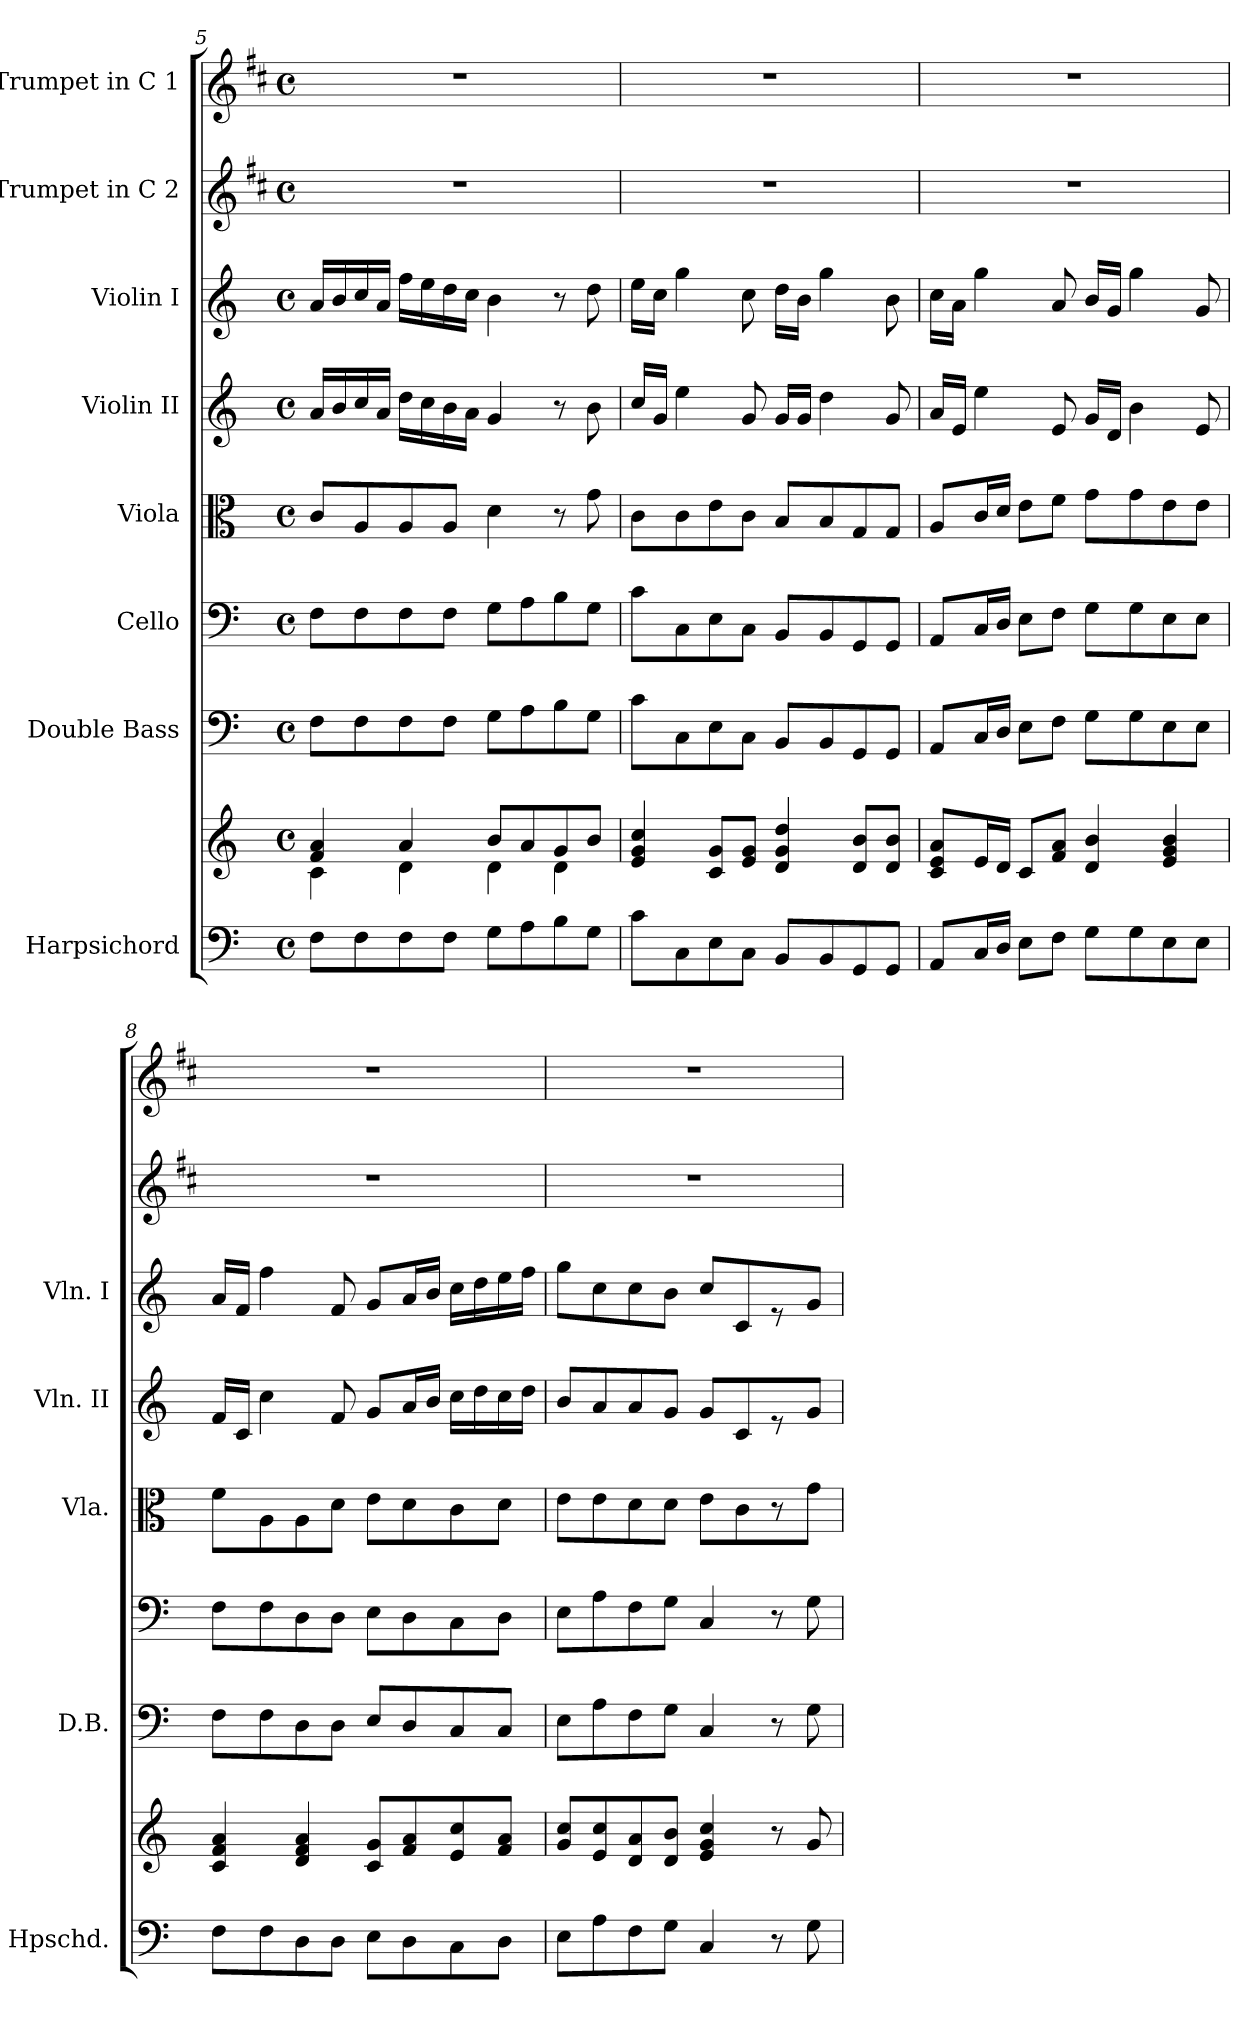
**kern	**kern	**kern	**kern	**kern	**kern	**kern	**kern	**kern
*part8	*part8	*part7	*part6	*part5	*part4	*part3	*part2	*part1
*staff9	*staff8	*staff7	*staff6	*staff5	*staff4	*staff3	*staff2	*staff1
*I"Harpsichord	*	*I"Double Bass	*I"Cello	*I"Viola	*I"Violin II	*I"Violin I	*I"Trumpet in C 2	*I"Trumpet in C 1
*I'Hpschd.	*	*I'D.B.	*	*I'Vla.	*I'Vln. II	*I'Vln. I	*	*
*clefF4	*clefG2	*clefF4	*clefF4	*clefC3	*clefG2	*clefG2	*clefG2	*clefG2
*	*	*ITrd7c12	*	*	*	*	*ITrd1c2	*ITrd1c2
*k[]	*k[]	*k[]	*k[]	*k[]	*k[]	*k[]	*k[]	*k[]
*M4/4	*M4/4	*M4/4	*M4/4	*M4/4	*M4/4	*M4/4	*M4/4	*M4/4
*met(c)	*met(c)	*met(c)	*met(c)	*met(c)	*met(c)	*met(c)	*met(c)	*met(c)
=5	=5	=5	=5	=5	=5	=5	=5	=5
*	*^	*	*	*	*	*	*	*
8F\L	4f/ 4a/	4c\	8FF\L	8F\L	8c/L	16a/LL	16a/LL	1r	1r
.	.	.	.	.	.	16b/	16b/	.	.
8F\	.	.	8FF\	8F\	8A/	16cc/	16cc/	.	.
.	.	.	.	.	.	16a/JJ	16a/JJ	.	.
8F\	4a/	4d\	8FF\	8F\	8A/	16dd\LL	16ff\LL	.	.
.	.	.	.	.	.	16cc\	16ee\	.	.
8F\J	.	.	8FF\J	8F\J	8A/J	16b\	16dd\	.	.
.	.	.	.	.	.	16a\JJ	16cc\JJ	.	.
8G\L	8b/L	4d\	8GG\L	8G\L	4d\	4g/	4b\	.	.
8A\	8a/	.	8AA\	8A\	.	.	.	.	.
8B\	8g/	4d\	8BB\	8B\	8r	8r	8r	.	.
8G\J	8b/J	.	8GG\J	8G\J	8g\	8b\	8dd\	.	.
*	*v	*v	*	*	*	*	*	*	*
=6	=6	=6	=6	=6	=6	=6	=6	=6
8c\L	4e/ 4g/ 4cc/	8C\L	8c\L	8c\L	16cc/LL	16ee\LL	1r	1r
.	.	.	.	.	16g/JJ	16cc\JJ	.	.
8C\	.	8CC\	8C\	8c\	4ee\	4gg\	.	.
8E\	8c/ 8g/L	8EE\	8E\	8e\	.	.	.	.
8C\J	8e/ 8g/J	8CC\J	8C\J	8c\J	8g/	8cc\	.	.
8BB/L	4d/ 4g/ 4dd/	8BBB/L	8BB/L	8B/L	16g/LL	16dd\LL	.	.
.	.	.	.	.	16g/JJ	16b\JJ	.	.
8BB/	.	8BBB/	8BB/	8B/	4dd\	4gg\	.	.
8GG/	8d/ 8b/L	8GGG/	8GG/	8G/	.	.	.	.
8GG/J	8d/ 8b/J	8GGG/J	8GG/J	8G/J	8g/	8b\	.	.
!!LO:PB:g=z
=7	=7	=7	=7	=7	=7	=7	=7	=7
8AA/L	8c/ 8e/ 8a/L	8AAA/L	8AA/L	8A/L	16a/LL	16cc\LL	1r	1r
.	.	.	.	.	16e/JJ	16a\JJ	.	.
16C/L	16e/L	16CC/L	16C/L	16c/L	4ee\	4gg\	.	.
16D/JJ	16d/JJ	16DD/JJ	16D/JJ	16d/JJ	.	.	.	.
8E\L	8c/L	8EE\L	8E\L	8e\L	.	.	.	.
8F\J	8f/ 8a/J	8FF\J	8F\J	8f\J	8e/	8a/	.	.
8G\L	4d/ 4b/	8GG\L	8G\L	8g\L	16g/LL	16b/LL	.	.
.	.	.	.	.	16d/JJ	16g/JJ	.	.
8G\	.	8GG\	8G\	8g\	4b\	4gg\	.	.
8E\	4e/ 4g/ 4b/	8EE\	8E\	8e\	.	.	.	.
8E\J	.	8EE\J	8E\J	8e\J	8e/	8g/	.	.
=8	=8	=8	=8	=8	=8	=8	=8	=8
8F\L	4c/ 4f/ 4a/	8FF\L	8F\L	8f\L	16f/LL	16a/LL	1r	1r
.	.	.	.	.	16c/JJ	16f/JJ	.	.
8F\	.	8FF\	8F\	8A\	4cc\	4ff\	.	.
8D\	4d/ 4f/ 4a/	8DD\	8D\	8A\	.	.	.	.
8D\J	.	8DD\J	8D\J	8d\J	8f/	8f/	.	.
8E\L	8c/ 8g/L	8EE/L	8E\L	8e\L	8g/L	8g/L	.	.
8D\	8f/ 8a/	8DD/	8D\	8d\	16a/L	16a/L	.	.
.	.	.	.	.	16b/JJ	16b/JJ	.	.
8C\	8e/ 8cc/	8CC/	8C\	8c\	16cc\LL	16cc\LL	.	.
.	.	.	.	.	16dd\	16dd\	.	.
8D\J	8f/ 8a/J	8CC/J	8D\J	8d\J	16cc\	16ee\	.	.
.	.	.	.	.	16dd\JJ	16ff\JJ	.	.
=9	=9	=9	=9	=9	=9	=9	=9	=9
8E\L	8g/ 8cc/L	8EE\L	8E\L	8e\L	8b/L	8gg\L	1r	1r
8A\	8e/ 8cc/	8AA\	8A\	8e\	8a/	8cc\	.	.
8F\	8d/ 8a/	8FF\	8F\	8d\	8a/	8cc\	.	.
8G\J	8d/ 8b/J	8GG\J	8G\J	8d\J	8g/J	8b\J	.	.
4C/	4e/ 4g/ 4cc/	4CC/	4C/	8e\L	8g/L	8cc/L	.	.
.	.	.	.	8c\	8c/	8c/	.	.
8r	8r	8r	8r	8r	8r	8r	.	.
8G\	8g/	8GG\	8G\	8g\J	8g/J	8g/J	.	.
=	=	=	=	=	=	=	=	=
*-	*-	*-	*-	*-	*-	*-	*-	*-
